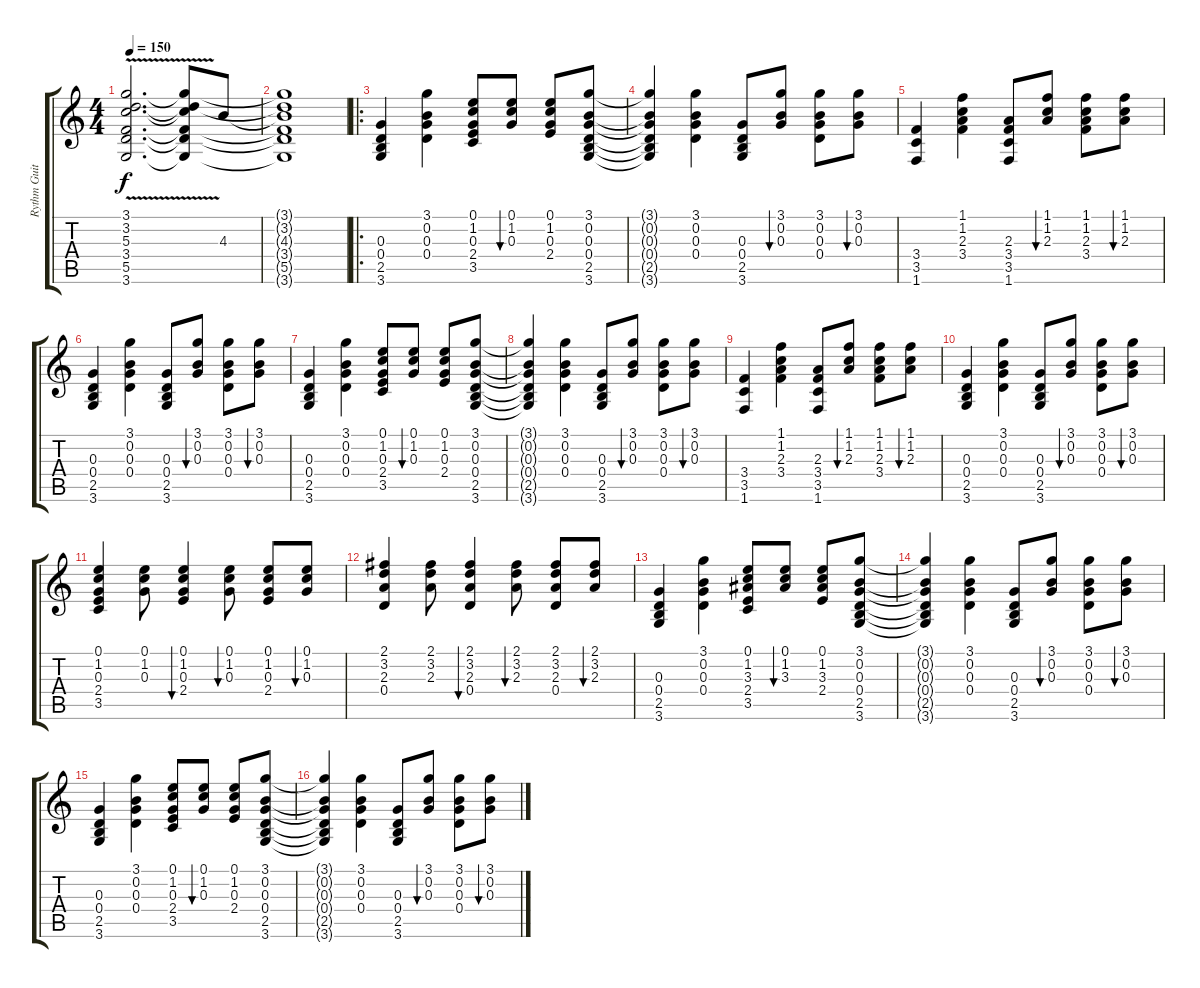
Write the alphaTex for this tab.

\track ("Rythm Guitar" "Rythm Guit") {instrument electricguitarclean}
\staff {score tabs}
\tuning (E4 B3 G3 D3 A2 E2) {hide}
\ts (4 4)
\tempo 150
\clef g2
\ks c
(3.1{v} 3.2{v} 5.3{v} 3.4{v} 5.5{v} 3.6{v}).2{d dy f instrument electricguitarclean} (3.1{t} 3.2{t} 5.3{t} 3.4{t} 5.5{t} 3.6{t}).8 4.3.8 |
(3.1{t} 3.2{t} 4.3{t} 3.4{t} 5.5{t} 3.6{t}).1 |
\ro
(0.3 0.4 2.5 3.6).4 (3.1 0.2 0.3 0.4).4 (0.1 1.2 0.3 2.4 3.5).8 (0.1 1.2 0.3).8{bu 60} (0.1 1.2 0.3 2.4).8 (3.1 0.2 0.3 0.4 2.5 3.6).8 |
(3.1{t} 0.2{t} 0.3{t} 0.4{t} 2.5{t} 3.6{t}).4 (3.1 0.2 0.3 0.4).4 (0.3 0.4 2.5 3.6).8 (3.1 0.2 0.3).8{bu 60} (3.1 0.2 0.3 0.4).8 (3.1 0.2 0.3).8{bu 60} |
(3.4 3.5 1.6).4 (1.1 1.2 2.3 3.4).4 (2.3 3.4 3.5 1.6).8 (1.1 1.2 2.3).8{bu 60} (1.1 1.2 2.3 3.4).8 (1.1 1.2 2.3).8{bu 60} |
(0.3 0.4 2.5 3.6).4 (3.1 0.2 0.3 0.4).4 (0.3 0.4 2.5 3.6).8 (3.1 0.2 0.3).8{bu 60} (3.1 0.2 0.3 0.4).8 (3.1 0.2 0.3).8{bu 60} |
(0.3 0.4 2.5 3.6).4 (3.1 0.2 0.3 0.4).4 (0.1 1.2 0.3 2.4 3.5).8 (0.1 1.2 0.3).8{bu 60} (0.1 1.2 0.3 2.4).8 (3.1 0.2 0.3 0.4 2.5 3.6).8 |
(3.1{t} 0.2{t} 0.3{t} 0.4{t} 2.5{t} 3.6{t}).4 (3.1 0.2 0.3 0.4).4 (0.3 0.4 2.5 3.6).8 (3.1 0.2 0.3).8{bu 60} (3.1 0.2 0.3 0.4).8 (3.1 0.2 0.3).8{bu 60} |
(3.4 3.5 1.6).4 (1.1 1.2 2.3 3.4).4 (2.3 3.4 3.5 1.6).8 (1.1 1.2 2.3).8{bu 60} (1.1 1.2 2.3 3.4).8 (1.1 1.2 2.3).8{bu 60} |
(0.3 0.4 2.5 3.6).4 (3.1 0.2 0.3 0.4).4 (0.3 0.4 2.5 3.6).8 (3.1 0.2 0.3).8{bu 60} (3.1 0.2 0.3 0.4).8 (3.1 0.2 0.3).8{bu 60} |
(0.1 1.2 0.3 2.4 3.5).4 (0.1 1.2 0.3).8 (0.1 1.2 0.3 2.4).4{bu 60} (0.1 1.2 0.3).8{bu 30} (0.1 1.2 0.3 2.4).8 (0.1 1.2 0.3).8{bu 30} |
(2.1 3.2 2.3 0.4).4 (2.1 3.2 2.3).8 (2.1 3.2 2.3 0.4).4{bu 30} (2.1 3.2 2.3).8{bu 30} (2.1 3.2 2.3 0.4).8 (2.1 3.2 2.3).8{bu 30} |
(0.3 0.4 2.5 3.6).4 (3.1 0.2 0.3 0.4).4 (0.1 1.2 3.3 2.4 3.5).8 (0.1 1.2 3.3).8{bu 60} (0.1 1.2 3.3 2.4).8 (3.1 0.2 0.3 0.4 2.5 3.6).8 |
(3.1{t} 0.2{t} 0.3{t} 0.4{t} 2.5{t} 3.6{t}).4 (3.1 0.2 0.3 0.4).4 (0.3 0.4 2.5 3.6).8 (3.1 0.2 0.3).8{bu 60} (3.1 0.2 0.3 0.4).8 (3.1 0.2 0.3).8{bu 60} |
(0.3 0.4 2.5 3.6).4 (3.1 0.2 0.3 0.4).4 (0.1 1.2 0.3 2.4 3.5).8 (0.1 1.2 0.3).8{bu 60} (0.1 1.2 0.3 2.4).8 (3.1 0.2 0.3 0.4 2.5 3.6).8 |
(3.1{t} 0.2{t} 0.3{t} 0.4{t} 2.5{t} 3.6{t}).4 (3.1 0.2 0.3 0.4).4 (0.3 0.4 2.5 3.6).8 (3.1 0.2 0.3).8{bu 60} (3.1 0.2 0.3 0.4).8 (3.1 0.2 0.3).8{bu 60}
